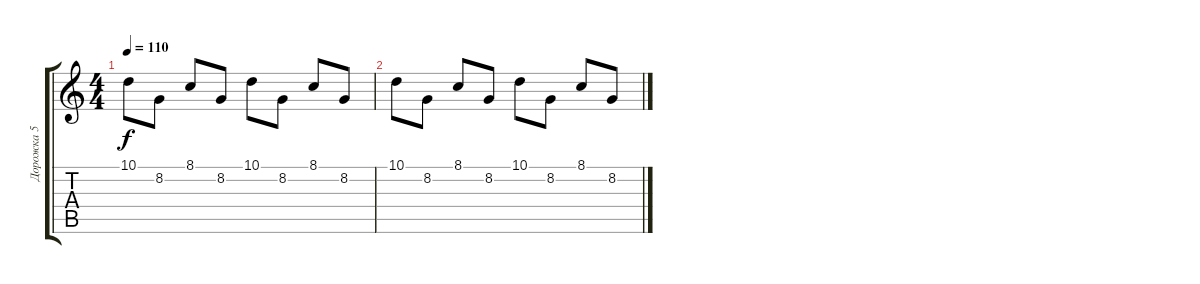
\track ("Дорожка 5" "Дорожка 5") {instrument acousticgrandpiano}
\staff {score tabs}
\tuning (E4 B3 G3 D3 A2 E2) {hide}
\ts (4 4)
\tempo 110
\clef g2
\ks c
10.1.8{dy f} 8.2.8 8.1.8 8.2.8 10.1.8 8.2.8 8.1.8 8.2.8 |
10.1.8 8.2.8 8.1.8 8.2.8 10.1.8 8.2.8 8.1.8 8.2.8
